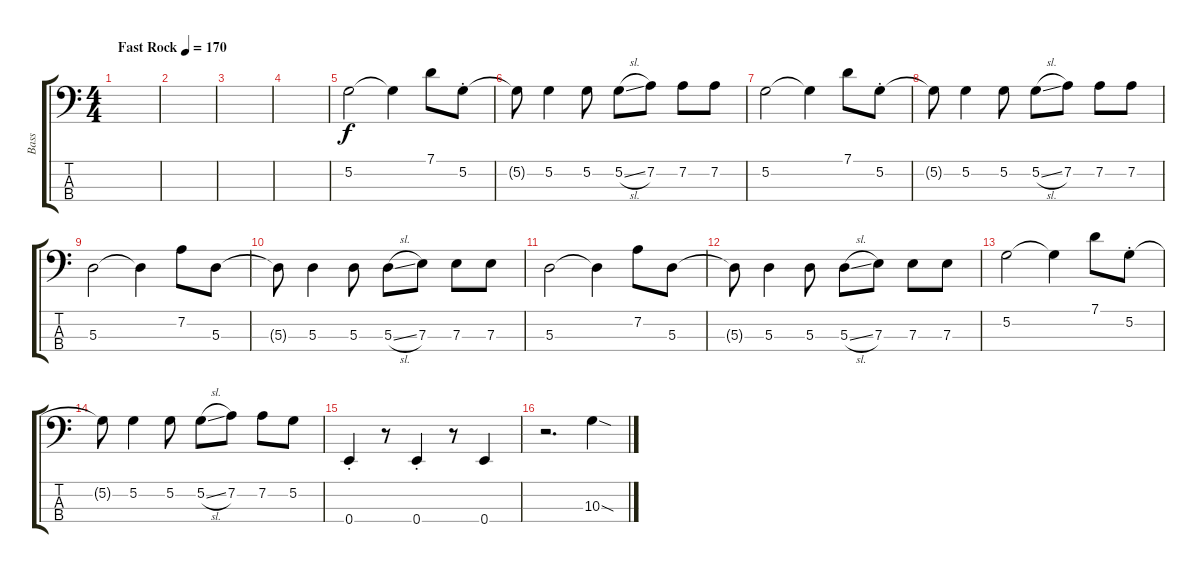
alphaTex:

\track ("Bass" "Bass") {instrument electricbassfinger}
\staff {score tabs}
\tuning (G2 D2 A1 E1) {hide}
\ts (4 4)
\tempo (170 "Fast Rock")
\clef f4
\ks c
|
|
|
|
5.2.2 5.2{t}.4 7.1.8 5.2{st}.8 |
5.2{t}.8 5.2.4 5.2.8 5.2{sl}.8 7.2.8 7.2.8 7.2.8 |
5.2.2 5.2{t}.4 7.1.8 5.2{st}.8 |
5.2{t}.8 5.2.4 5.2.8 5.2{sl}.8 7.2.8 7.2.8 7.2.8 |
5.3.2 5.3{t}.4 7.2.8 5.3.8 |
5.3{t}.8 5.3.4 5.3.8 5.3{sl}.8 7.3.8 7.3.8 7.3.8 |
5.3.2 5.3{t}.4 7.2.8 5.3.8 |
5.3{t}.8 5.3.4 5.3.8 5.3{sl}.8 7.3.8 7.3.8 7.3.8 |
5.2.2 5.2{t}.4 7.1.8 5.2{st}.8 |
5.2{t}.8 5.2.4 5.2.8 5.2{sl}.8 7.2.8 7.2.8 5.2.8 |
0.4{st}.4 r.8 0.4{st}.4 r.8 0.4.4 |
r.2{d} 10.3{sod}.4
